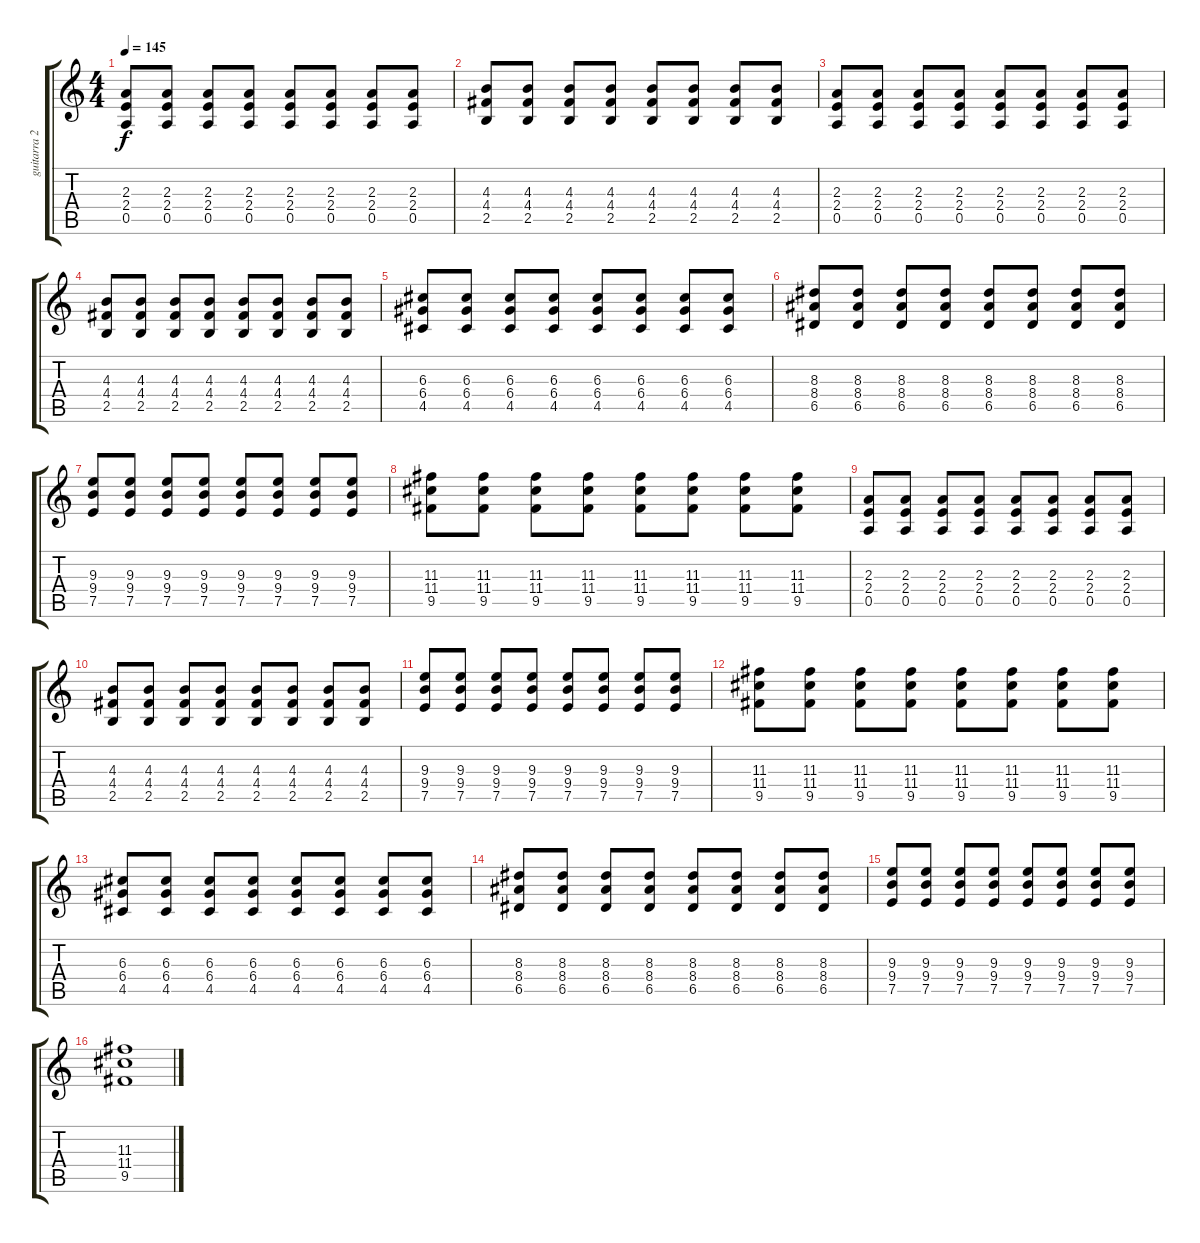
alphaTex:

\track ("guitarra 2" "guitarra 2") {instrument distortionguitar}
\staff {score tabs}
\tuning (E4 B3 G3 D3 A2 E2) {hide}
\ts (4 4)
\tempo 145
\clef g2
\ks c
(2.3 2.4 0.5).8{dy f} (2.3 2.4 0.5).8 (2.3 2.4 0.5).8 (2.3 2.4 0.5).8 (2.3 2.4 0.5).8 (2.3 2.4 0.5).8 (2.3 2.4 0.5).8 (2.3 2.4 0.5).8 |
(4.3 4.4 2.5).8 (4.3 4.4 2.5).8 (4.3 4.4 2.5).8 (4.3 4.4 2.5).8 (4.3 4.4 2.5).8 (4.3 4.4 2.5).8 (4.3 4.4 2.5).8 (4.3 4.4 2.5).8 |
(2.3 2.4 0.5).8 (2.3 2.4 0.5).8 (2.3 2.4 0.5).8 (2.3 2.4 0.5).8 (2.3 2.4 0.5).8 (2.3 2.4 0.5).8 (2.3 2.4 0.5).8 (2.3 2.4 0.5).8 |
(4.3 4.4 2.5).8 (4.3 4.4 2.5).8 (4.3 4.4 2.5).8 (4.3 4.4 2.5).8 (4.3 4.4 2.5).8 (4.3 4.4 2.5).8 (4.3 4.4 2.5).8 (4.3 4.4 2.5).8 |
(6.3 6.4 4.5).8 (6.3 6.4 4.5).8 (6.3 6.4 4.5).8 (6.3 6.4 4.5).8 (6.3 6.4 4.5).8 (6.3 6.4 4.5).8 (6.3 6.4 4.5).8 (6.3 6.4 4.5).8 |
(8.3 8.4 6.5).8 (8.3 8.4 6.5).8 (8.3 8.4 6.5).8 (8.3 8.4 6.5).8 (8.3 8.4 6.5).8 (8.3 8.4 6.5).8 (8.3 8.4 6.5).8 (8.3 8.4 6.5).8 |
(9.3 9.4 7.5).8 (9.3 9.4 7.5).8 (9.3 9.4 7.5).8 (9.3 9.4 7.5).8 (9.3 9.4 7.5).8 (9.3 9.4 7.5).8 (9.3 9.4 7.5).8 (9.3 9.4 7.5).8 |
(11.3 11.4 9.5).8 (11.3 11.4 9.5).8 (11.3 11.4 9.5).8 (11.3 11.4 9.5).8 (11.3 11.4 9.5).8 (11.3 11.4 9.5).8 (11.3 11.4 9.5).8 (11.3 11.4 9.5).8 |
(2.3 2.4 0.5).8 (2.3 2.4 0.5).8 (2.3 2.4 0.5).8 (2.3 2.4 0.5).8 (2.3 2.4 0.5).8 (2.3 2.4 0.5).8 (2.3 2.4 0.5).8 (2.3 2.4 0.5).8 |
(4.3 4.4 2.5).8 (4.3 4.4 2.5).8 (4.3 4.4 2.5).8 (4.3 4.4 2.5).8 (4.3 4.4 2.5).8 (4.3 4.4 2.5).8 (4.3 4.4 2.5).8 (4.3 4.4 2.5).8 |
(9.3 9.4 7.5).8 (9.3 9.4 7.5).8 (9.3 9.4 7.5).8 (9.3 9.4 7.5).8 (9.3 9.4 7.5).8 (9.3 9.4 7.5).8 (9.3 9.4 7.5).8 (9.3 9.4 7.5).8 |
(11.3 11.4 9.5).8 (11.3 11.4 9.5).8 (11.3 11.4 9.5).8 (11.3 11.4 9.5).8 (11.3 11.4 9.5).8 (11.3 11.4 9.5).8 (11.3 11.4 9.5).8 (11.3 11.4 9.5).8 |
(6.3 6.4 4.5).8 (6.3 6.4 4.5).8 (6.3 6.4 4.5).8 (6.3 6.4 4.5).8 (6.3 6.4 4.5).8 (6.3 6.4 4.5).8 (6.3 6.4 4.5).8 (6.3 6.4 4.5).8 |
(8.3 8.4 6.5).8 (8.3 8.4 6.5).8 (8.3 8.4 6.5).8 (8.3 8.4 6.5).8 (8.3 8.4 6.5).8 (8.3 8.4 6.5).8 (8.3 8.4 6.5).8 (8.3 8.4 6.5).8 |
(9.3 9.4 7.5).8 (9.3 9.4 7.5).8 (9.3 9.4 7.5).8 (9.3 9.4 7.5).8 (9.3 9.4 7.5).8 (9.3 9.4 7.5).8 (9.3 9.4 7.5).8 (9.3 9.4 7.5).8 |
(11.3 11.4 9.5).1
